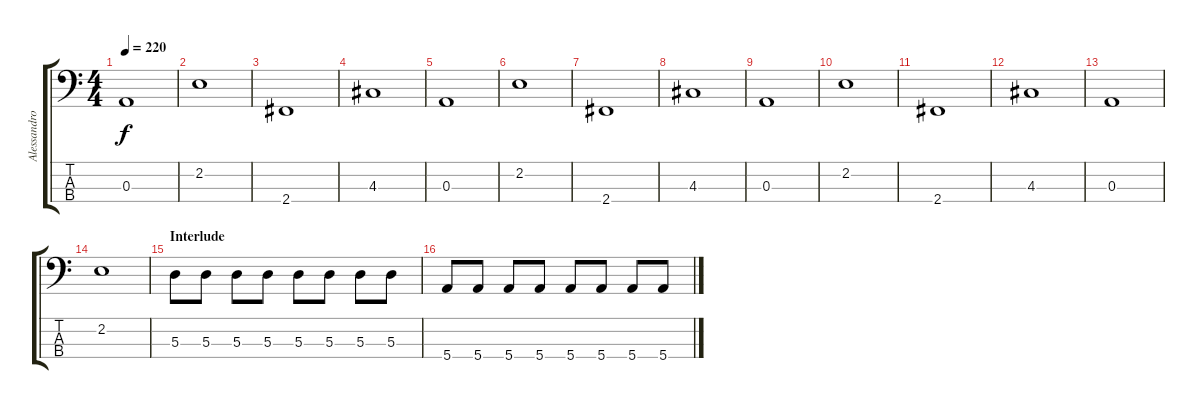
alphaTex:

\track ("Alessandro Lotta" "Alessandro") {instrument electricbassfinger}
\staff {score tabs}
\tuning (G2 D2 A1 E1) {hide}
\ts (4 4)
\tempo 220
\clef f4
\ks c
0.3.1{dy f} |
2.2.1 |
2.4.1 |
4.3.1 |
0.3.1 |
2.2.1 |
2.4.1 |
4.3.1 |
0.3.1 |
2.2.1 |
2.4.1 |
4.3.1 |
0.3.1 |
2.2.1 |
\section ("" "Interlude")
5.3.8 5.3.8 5.3.8 5.3.8 5.3.8 5.3.8 5.3.8 5.3.8 |
5.4.8 5.4.8 5.4.8 5.4.8 5.4.8 5.4.8 5.4.8 5.4.8
